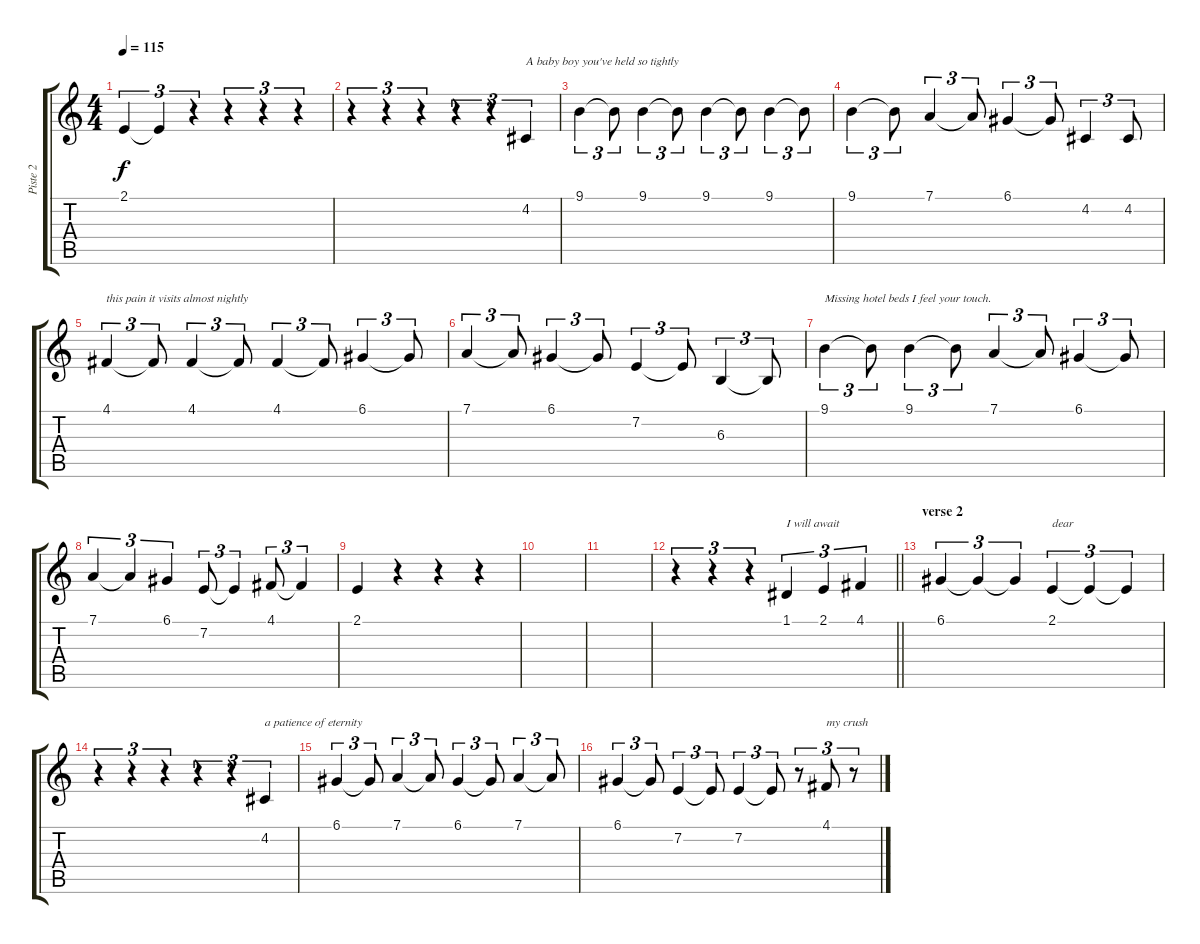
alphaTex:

\track ("Piste 2" "Piste 2") {instrument oboe}
\staff {score tabs}
\tuning (D4 A3 F3 C3 G2 C2) {hide}
\ts (4 4)
\tempo 115
\clef g2
\ks c
2.1.4{tu (3 2) dy f} 2.1{t}.4{tu (3 2)} r.4{tu (3 2)} r.4{tu (3 2)} r.4{tu (3 2)} r.4{tu (3 2)} |
r.4{tu (3 2)} r.4{tu (3 2)} r.4{tu (3 2)} r.4{tu (3 2)} r.4{tu (3 2)} 4.2.4{tu (3 2) txt "A baby boy you've held so tightly"} |
9.1.4{tu (3 2)} 9.1{t}.8{tu (3 2)} 9.1.4{tu (3 2)} 9.1{t}.8{tu (3 2)} 9.1.4{tu (3 2)} 9.1{t}.8{tu (3 2)} 9.1.4{tu (3 2)} 9.1{t}.8{tu (3 2)} |
9.1.4{tu (3 2)} 9.1{t}.8{tu (3 2)} 7.1.4{tu (3 2)} 7.1{t}.8{tu (3 2)} 6.1.4{tu (3 2)} 6.1{t}.8{tu (3 2)} 4.2.4{tu (3 2)} 4.2.8{tu (3 2)} |
4.1.4{tu (3 2) txt "this pain it visits almost nightly"} 4.1{t}.8{tu (3 2)} 4.1.4{tu (3 2)} 4.1{t}.8{tu (3 2)} 4.1.4{tu (3 2)} 4.1{t}.8{tu (3 2)} 6.1.4{tu (3 2)} 6.1{t}.8{tu (3 2)} |
7.1.4{tu (3 2)} 7.1{t}.8{tu (3 2)} 6.1.4{tu (3 2)} 6.1{t}.8{tu (3 2)} 7.2.4{tu (3 2)} 7.2{t}.8{tu (3 2)} 6.3.4{tu (3 2)} 6.3{t}.8{tu (3 2)} |
9.1.4{tu (3 2) txt "Missing hotel beds I feel your touch."} 9.1{t}.8{tu (3 2)} 9.1.4{tu (3 2)} 9.1{t}.8{tu (3 2)} 7.1.4{tu (3 2)} 7.1{t}.8{tu (3 2)} 6.1.4{tu (3 2)} 6.1{t}.8{tu (3 2)} |
7.1.4{tu (3 2)} 7.1{t}.4{tu (3 2)} 6.1.4{tu (3 2)} 7.2.8{tu (3 2)} 7.2{t}.4{tu (3 2)} 4.1.8{tu (3 2)} 4.1{t}.4{tu (3 2)} |
2.1.4 r.4 r.4 r.4 |
|
|
\barLineRight lightlight
r.4{tu (3 2)} r.4{tu (3 2)} r.4{tu (3 2)} 1.1.4{tu (3 2) txt "I will await "} 2.1.4{tu (3 2)} 4.1.4{tu (3 2)} |
\section ("" "verse 2")
6.1.4{tu (3 2)} 6.1{t}.4{tu (3 2)} 6.1{t}.4{tu (3 2)} 2.1.4{tu (3 2) txt "dear"} 2.1{t}.4{tu (3 2)} 2.1{t}.4{tu (3 2)} |
r.4{tu (3 2)} r.4{tu (3 2)} r.4{tu (3 2)} r.4{tu (3 2)} r.4{tu (3 2)} 4.2.4{tu (3 2) txt "a patience of eternity"} |
6.1.4{tu (3 2)} 6.1{t}.8{tu (3 2)} 7.1.4{tu (3 2)} 7.1{t}.8{tu (3 2)} 6.1.4{tu (3 2)} 6.1{t}.8{tu (3 2)} 7.1.4{tu (3 2)} 7.1{t}.8{tu (3 2)} |
6.1.4{tu (3 2)} 6.1{t}.8{tu (3 2)} 7.2.4{tu (3 2)} 7.2{t}.8{tu (3 2)} 7.2.4{tu (3 2)} 7.2{t}.8{tu (3 2)} r.8{tu (3 2)} 4.1.8{tu (3 2) txt "my crush"} r.8{tu (3 2)}
